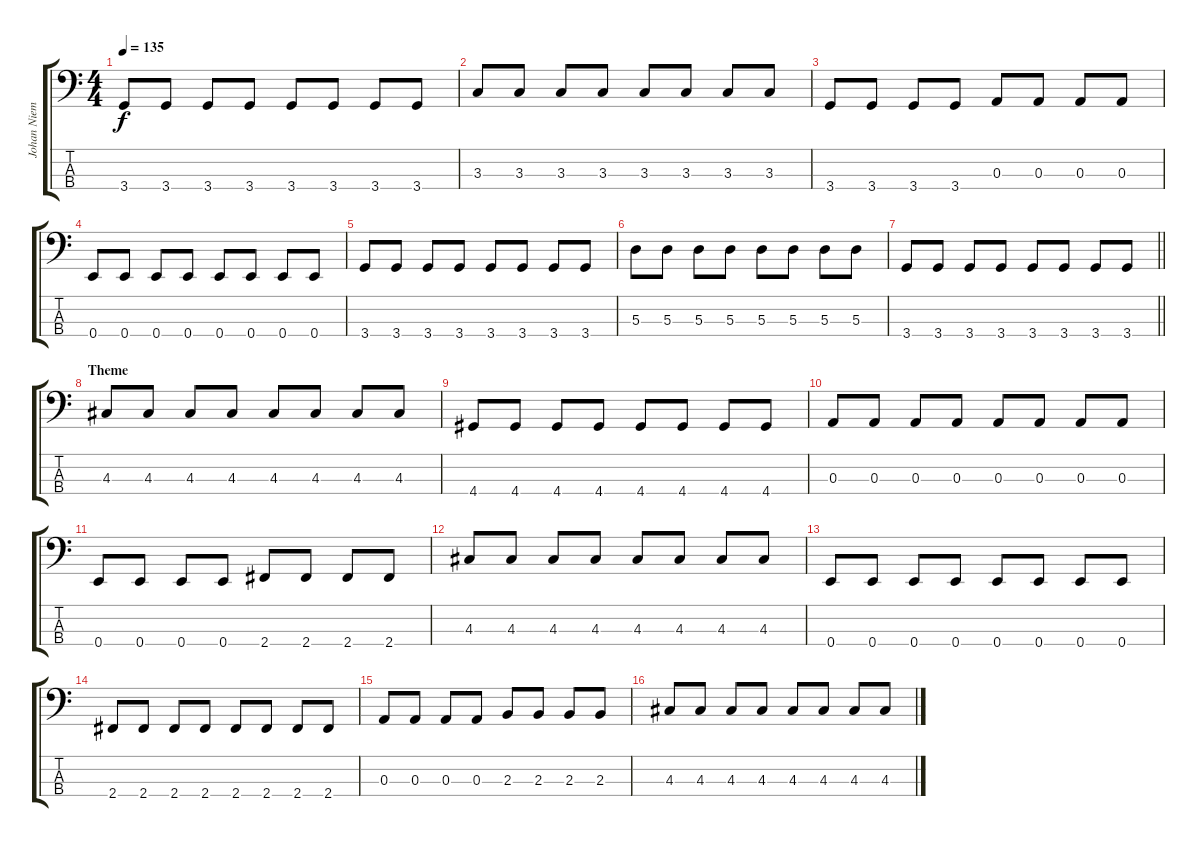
\track ("Johan Niemann" "Johan Niem") {instrument electricbassfinger}
\staff {score tabs}
\tuning (G2 D2 A1 E1) {hide}
\ts (4 4)
\tempo 135
\clef f4
\ks c
3.4.8{dy f} 3.4.8 3.4.8 3.4.8 3.4.8 3.4.8 3.4.8 3.4.8 |
3.3.8 3.3.8 3.3.8 3.3.8 3.3.8 3.3.8 3.3.8 3.3.8 |
3.4.8 3.4.8 3.4.8 3.4.8 0.3.8 0.3.8 0.3.8 0.3.8 |
0.4.8 0.4.8 0.4.8 0.4.8 0.4.8 0.4.8 0.4.8 0.4.8 |
3.4.8 3.4.8 3.4.8 3.4.8 3.4.8 3.4.8 3.4.8 3.4.8 |
5.3.8 5.3.8 5.3.8 5.3.8 5.3.8 5.3.8 5.3.8 5.3.8 |
\barLineRight lightlight
3.4.8 3.4.8 3.4.8 3.4.8 3.4.8 3.4.8 3.4.8 3.4.8 |
\section ("" "Theme")
4.3.8 4.3.8 4.3.8 4.3.8 4.3.8 4.3.8 4.3.8 4.3.8 |
4.4.8 4.4.8 4.4.8 4.4.8 4.4.8 4.4.8 4.4.8 4.4.8 |
0.3.8 0.3.8 0.3.8 0.3.8 0.3.8 0.3.8 0.3.8 0.3.8 |
0.4.8 0.4.8 0.4.8 0.4.8 2.4.8 2.4.8 2.4.8 2.4.8 |
4.3.8 4.3.8 4.3.8 4.3.8 4.3.8 4.3.8 4.3.8 4.3.8 |
0.4.8 0.4.8 0.4.8 0.4.8 0.4.8 0.4.8 0.4.8 0.4.8 |
2.4.8 2.4.8 2.4.8 2.4.8 2.4.8 2.4.8 2.4.8 2.4.8 |
0.3.8 0.3.8 0.3.8 0.3.8 2.3.8 2.3.8 2.3.8 2.3.8 |
4.3.8 4.3.8 4.3.8 4.3.8 4.3.8 4.3.8 4.3.8 4.3.8
